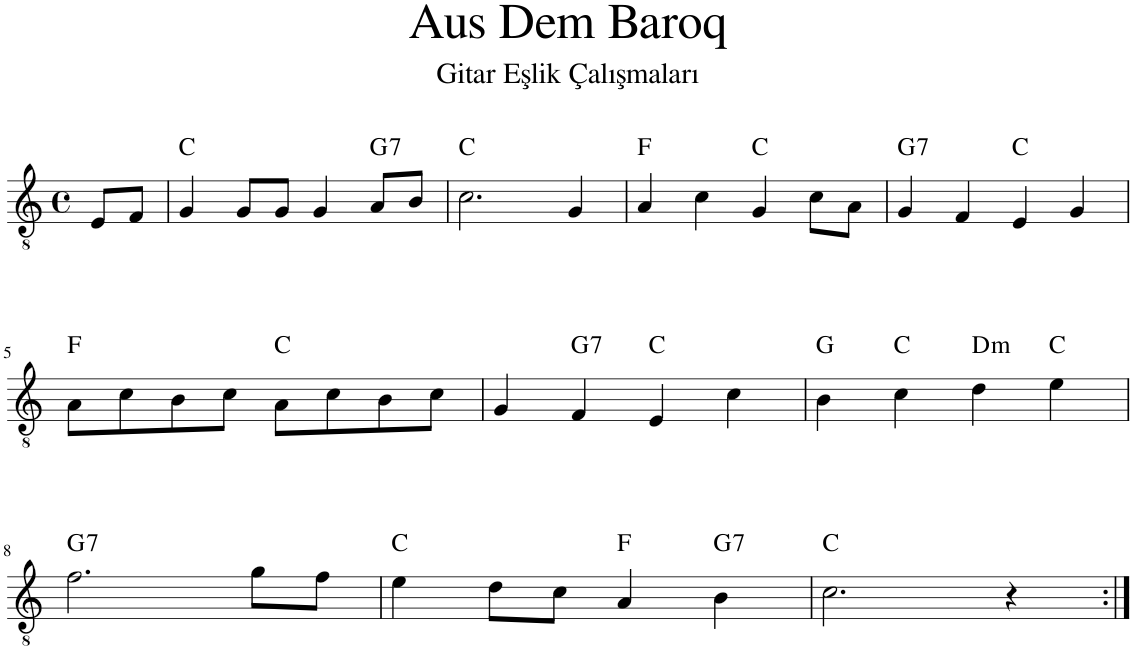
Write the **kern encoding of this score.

**kern	**harte
*part1	*part1
*staff1	*
*I"Klasik Gitar	*
*I'Git.	*
*clefGv2	*
*k[]	*
*M4/4	*
*met(c)	*
=	=
8E/L	.
8F/J	.
=1	=1
4G/	C:maj
8G/L	.
8G/J	.
4G/	.
!	!LO:H:kt=7
8A/L	G:7
8B/J	.
=2	=2
2.c\	C:maj
4G/	.
=3	=3
4A/	F:maj
4c\	.
4G/	C:maj
8c\L	.
8A\J	.
=4	=4
!	!LO:H:kt=7
4G/	G:7
4F/	.
4E/	C:maj
4G/	.
!!LO:LB:g=z
=5	=5
8A\L	F:maj
8c\	.
8B\	.
8c\J	.
8A\L	C:maj
8c\	.
8B\	.
8c\J	.
=6	=6
4G/	.
!	!LO:H:kt=7
4F/	G:7
4E/	C:maj
4c\	.
=7	=7
4B\	G:maj
4c\	C:maj
!	!LO:H:kt=m
4d\	D:min
4e\	C:maj
!!LO:LB:g=z
=8	=8
!	!LO:H:kt=7
2.f\	G:7
8g\L	.
8f\J	.
=9	=9
4e\	C:maj
8d\L	.
8c\J	.
4A/	F:maj
!	!LO:H:kt=7
4B\	G:7
=10	=10
2.c\	C:maj
4r	.
=:|!	=:|!
*-	*-
